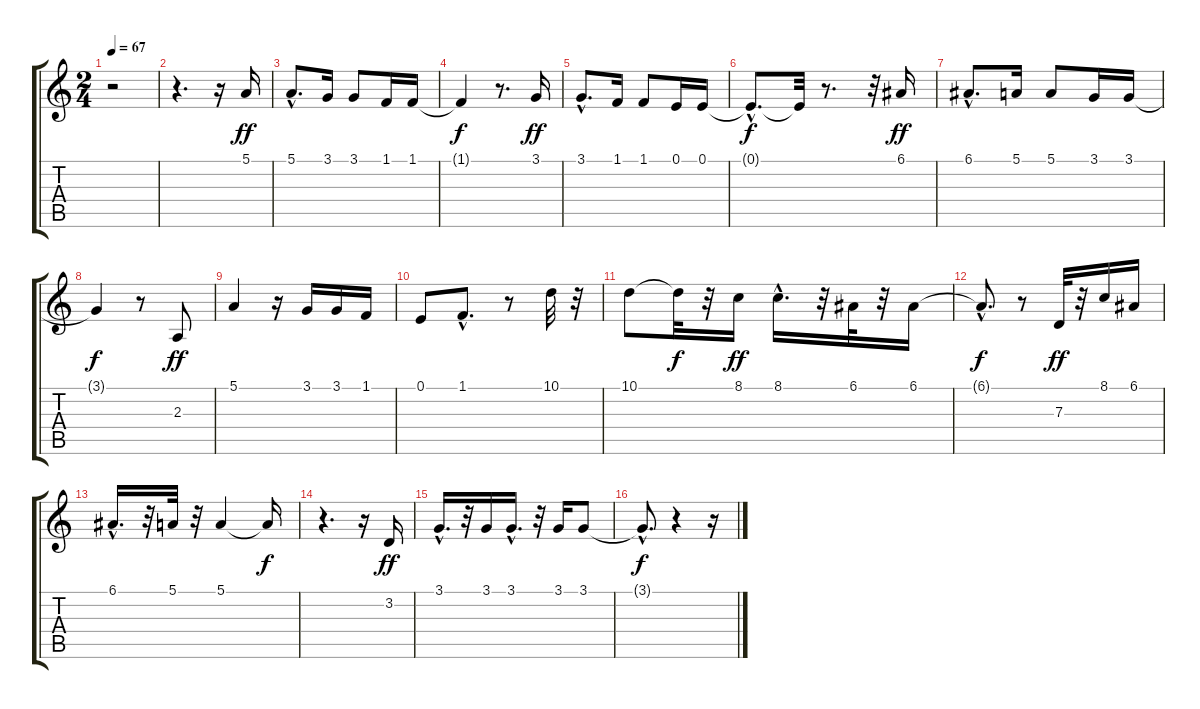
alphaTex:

\track "" {instrument recorder}
\staff {score tabs}
\tuning (E4 B3 G3 D3 A2 E2) {hide}
\ts (2 4)
\tempo 67
\clef g2
\ks c
r.2{dy ff} |
r.4{d} r.16 5.1.16 |
5.1{hac}.8{d} 3.1.16 3.1.8 1.1.16 1.1.16 |
1.1{t}.4{dy f} r.8{d} 3.1.16{dy ff} |
3.1{hac}.8{d} 1.1.16 1.1.8 0.1.16 0.1.16 |
0.1{hac t}.8{d dy f} 0.1{t}.32 r.8{d} r.32 6.1.16{dy ff} |
6.1{hac}.8{d} 5.1.16 5.1.8 3.1.16 3.1.16 |
3.1{t}.4{dy f} r.8 2.3.8{dy ff} |
5.1.4 r.16 3.1.16 3.1.16 1.1.16 |
0.1.8 1.1{hac}.8{d} r.8 10.1.32 r.32 |
10.1.8 10.1{t}.32{dy f} r.32 8.1.16{dy ff} 8.1{hac}.16{d} r.32 6.1.32 r.32 6.1.16 |
6.1{hac t}.8{d dy f} r.8 7.3.32{dy ff} r.32 8.1.16 6.1.16 |
6.1{hac}.16{d} r.32 5.1.32 r.32 5.1.4 5.1{t}.16{dy f} |
r.4{d} r.16 3.2.16{dy ff} |
3.1{hac}.16{d} r.32 3.1.16 3.1{hac}.16{d} r.32 3.1.16 3.1.8 |
3.1{hac t}.8{d dy f} r.4 r.16
